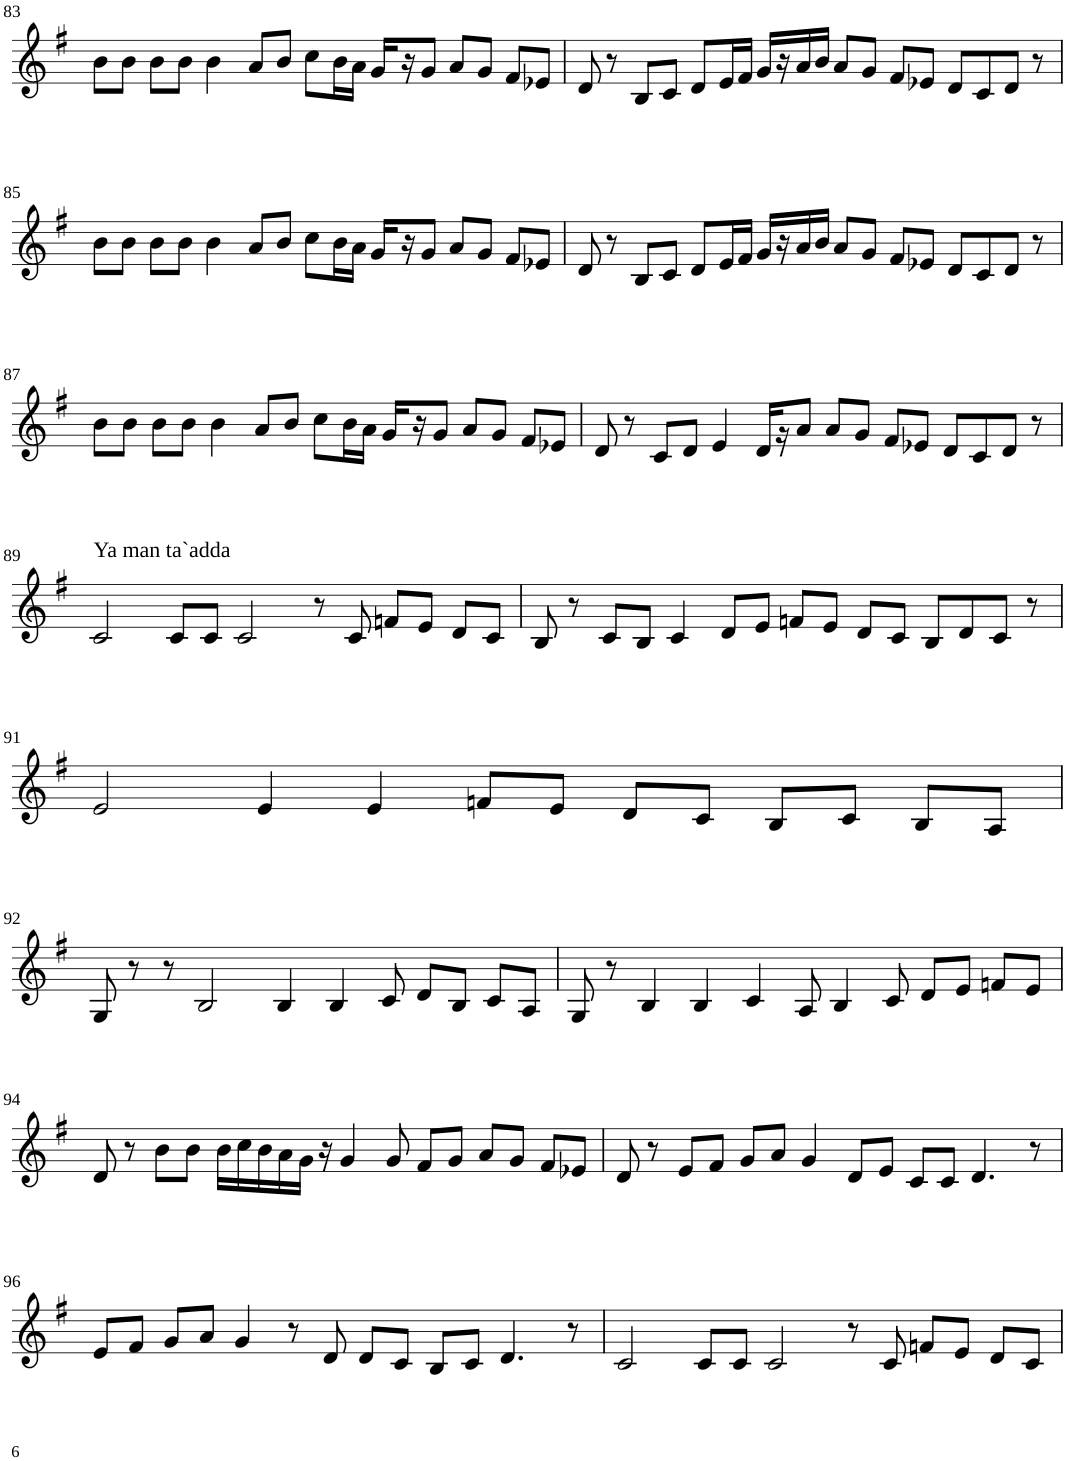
**kern
*part1
*staff1
*I"Violin
!!LO:PB:g=z
*clefG2
*k[f#]
*G:
*M8/4
=83
8b\L
8b\J
8b\L
8b\J
4b\
8a/L
8b/J
8cc\L
16b\L
16a\JJ
16g/LL
16r
8g/J
8a/L
8g/J
8f#/L
8e-X/J
=84
8d/
8r
8B/L
8c/J
8d/L
16e/L
16f#/JJ
16g/LL
16r
16a/
16b/JJ
8a/L
8g/J
8f#/L
8e-X/J
8d/L
8c/
8d/J
8r
!!LO:LB:g=z
=85
8b\L
8b\J
8b\L
8b\J
4b\
8a/L
8b/J
8cc\L
16b\L
16a\JJ
16g/LL
16r
8g/J
8a/L
8g/J
8f#/L
8e-X/J
=86
8d/
8r
8B/L
8c/J
8d/L
16e/L
16f#/JJ
16g/LL
16r
16a/
16b/JJ
8a/L
8g/J
8f#/L
8e-X/J
8d/L
8c/
8d/J
8r
!!LO:LB:g=z
=87
8b\L
8b\J
8b\L
8b\J
4b\
8a/L
8b/J
8cc\L
16b\L
16a\JJ
16g/LL
16r
8g/J
8a/L
8g/J
8f#/L
8e-X/J
=88
8d/
8r
8c/L
8d/J
4e/
16d/LL
16r
8a/J
8a/L
8g/J
8f#/L
8e-X/J
8d/L
8c/
8d/J
8r
!!LO:LB:g=z
=89
!LO:TX:a:t=Ya man ta`adda
2c/
8c/L
8c/J
2c/
8r
8c/
8fn/L
8e/J
8d/L
8c/J
=90
8B/
8r
8c/L
8B/J
4c/
8d/L
8e/J
8fn/L
8e/J
8d/L
8c/J
8B/L
8d/
8c/J
8r
!!LO:LB:g=z
=91
2e/
4e/
4e/
8fn/L
8e/J
8d/L
8c/J
8B/L
8c/J
8B/L
8A/J
!!LO:LB:g=z
=92
8G/
8r
8r
2B/
4B/
4B/
8c/
8d/L
8B/J
8c/L
8A/J
=93
8G/
8r
4B/
4B/
4c/
8A/
4B/
8c/
8d/L
8e/J
8fn/L
8e/J
!!LO:LB:g=z
=94
8d/
8r
8b\L
8b\J
16b\LL
16cc\
16b\
16a\
16g\JJ
16r
4g/
8g/
8f#/L
8g/J
8a/L
8g/J
8f#/L
8e-X/J
=95
8d/
8r
8e/L
8f#/J
8g/L
8a/J
4g/
8d/L
8e/J
8c/L
8c/J
4.d/
8r
!!LO:LB:g=z
=96
8e/L
8f#/J
8g/L
8a/J
4g/
8r
8d/
8d/L
8c/J
8B/L
8c/J
4.d/
8r
=97
2c/
8c/L
8c/J
2c/
8r
8c/
8fn/L
8e/J
8d/L
8c/J
=
*-
